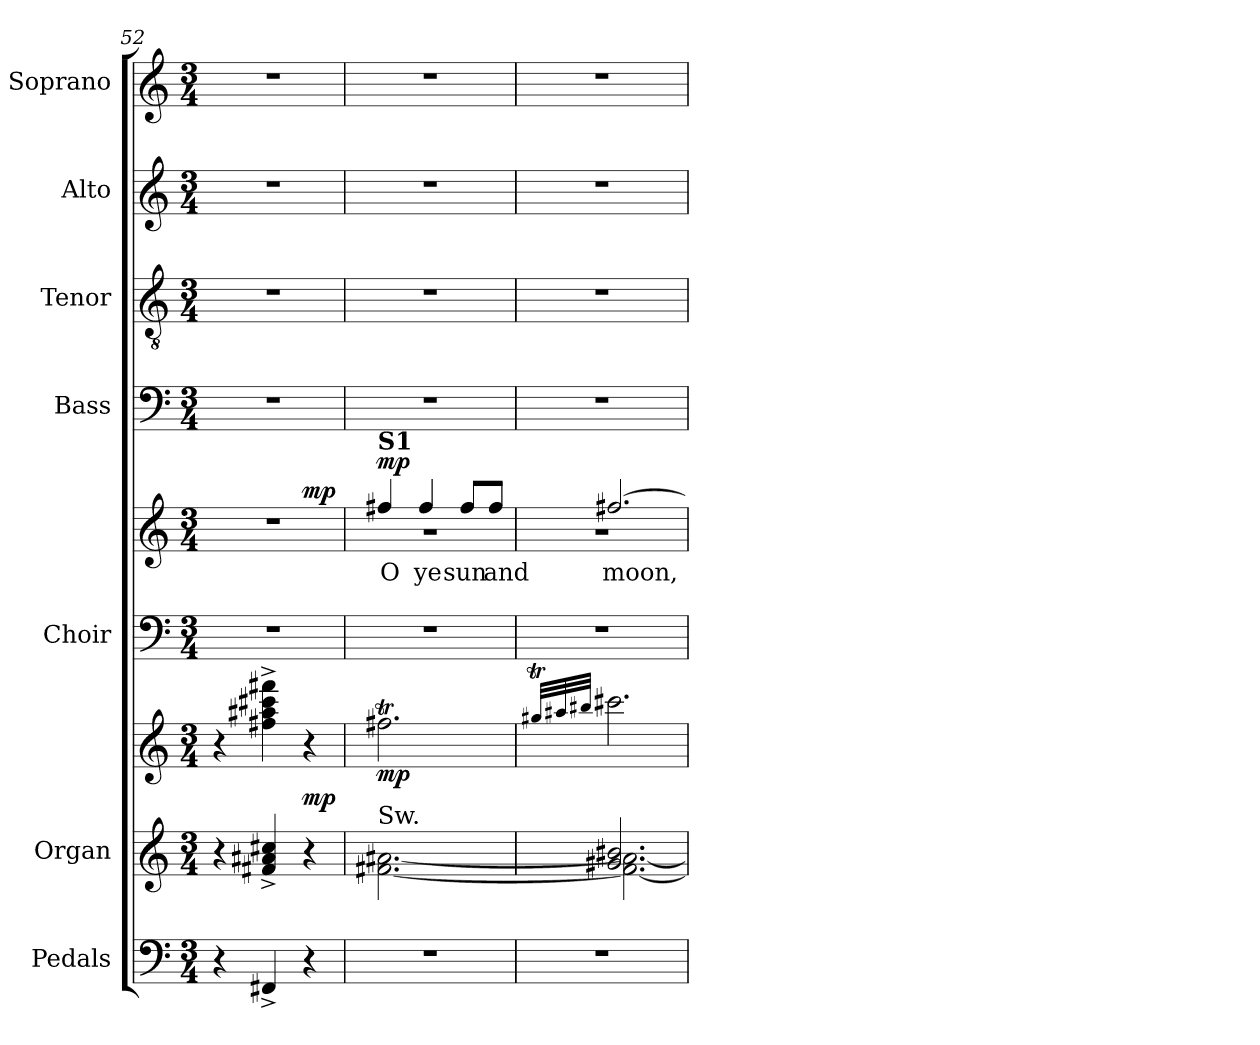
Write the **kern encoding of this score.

**kern	**kern	**kern	**dynam	**kern	**kern	**text	**dynam	**kern	**kern	**kern	**kern
*part7	*part6	*part6	*part6	*part5	*part5	*part5	*part5	*part4	*part3	*part2	*part1
*staff9	*staff8	*staff7	*staff7/8	*staff6	*staff5	*staff5	*staff5/6	*staff4	*staff3	*staff2	*staff1
*I"Pedals	*I"Organ	*	*	*I"Choir	*	*	*	*I"Bass	*I"Tenor	*I"Alto	*I"Soprano
*I'Ped.	*I'Org.	*	*	*I'Choir	*	*	*	*I'B.	*I'T.	*I'A.	*I'S.
!!LO:LB:g=z
*clefF4	*clefG2	*clefG2	*	*clefF4	*clefG2	*	*	*clefF4	*clefGv2	*clefG2	*clefG2
*	*	*	*	*	*	*	*	*	*ITrd7c12	*	*
*k[]	*k[]	*k[]	*	*k[]	*k[]	*	*	*k[]	*k[]	*k[]	*k[]
*C:	*C:	*C:	*	*C:	*C:	*	*	*C:	*C:	*C:	*C:
*M3/4	*M3/4	*M3/4	*	*M3/4	*M3/4	*	*	*M3/4	*M3/4	*M3/4	*M3/4
=52	=52	=52	=52	=52	=52	=52	=52	=52	=52	=52	=52
!	!	!	!	!LO:N:vis=1	!LO:N:vis=1	!	!	!LO:N:vis=1	!LO:N:vis=1	!LO:N:vis=1	!LO:N:vis=1
*	*	*	*	*	*^	*	*	*	*	*	*
4r	4r	4r	.	2.r	2.r	2ryy	.	.	2.r	2.r	2.r	2.r
4FF#X^i/	4f#Xi/^ 4a#Xi^ 4cc#Xi^	4ff#Xi\^ 4aa#Xi^ 4ccc#Xi^ 4fff#Xi^	.	.	.	.	.	.	.	.	.	.
4r	4r	4r	mp	.	.	4ryy	.	mp	.	.	.	.
=53	=53	=53	=53	=53	=53	=53	=53	=53	=53	=53	=53	=53
!LO:N:vis=1	!	!	!	!LO:N:vis=1	!	!	!	!	!	!	!	!
*	*^	*	*	*	*	*	*	*	*	*	*	*
!	!	!	!	!	!	!LO:TX:a:B:t=S1	!	!	!	!	!	!	!
!	!LO:TX:a:t=Sw.	!	!	!	!	!	!	!	!	!	!	!	!
!	!	!	!	!	!	!	!LO:N:vis=1	!LO:LY:a:color=#000000	!	!LO:N:vis=1	!LO:N:vis=1	!LO:N:vis=1	!LO:N:vis=1
2.r	2.ryy	[<2.f#Xi\ [<2.a#Xi	2.ff#Xti\	mp	2.r	4ff#Xi/	2.r	O	mp	2.r	2.r	2.r	2.r
!	!	!	!	!	!	!	!	!LO:LY:a:color=#000000	!	!	!	!	!
.	.	.	.	.	.	4ff#i/	.	ye	.	.	.	.	.
!	!	!	!	!	!	!	!	!LO:LY:a:color=#000000	!	!	!	!	!
.	.	.	.	.	.	8ff#i/L	.	sun	.	.	.	.	.
!	!	!	!	!	!	!	!	!LO:LY:a:color=#000000	!	!	!	!	!
.	.	.	.	.	.	8ff#i/J	.	and	.	.	.	.	.
=54	=54	=54	=54	=54	=54	=54	=54	=54	=54	=54	=54	=54	=54
.	.	.	32qgg#Xti/LLL	.	.	.	.	.	.	.	.	.	.
.	.	.	32qaa#Xi/	.	.	.	.	.	.	.	.	.	.
.	.	.	32qbb#Xi/JJJ	.	.	.	.	.	.	.	.	.	.
!LO:N:vis=1	!	!	!	!	!LO:N:vis=1	!	!	!	!	!	!	!	!
!	!	!	!	!	!	!	!LO:N:vis=1	!LO:LY:a:color=#000000	!	!LO:N:vis=1	!LO:N:vis=1	!LO:N:vis=1	!LO:N:vis=1
2.r	2.g#Xi/ 2.b#Xi	2.f#i\_< 2.a#i_<	2.ccc#Xi\	.	2.r	[>2.ff#Xi/	2.r	moon,	.	2.r	2.r	2.r	2.r
*	*v	*v	*	*	*	*v	*v	*	*	*	*	*	*
=	=	=	=	=	=	=	=	=	=	=	=
*-	*-	*-	*-	*-	*-	*-	*-	*-	*-	*-	*-
